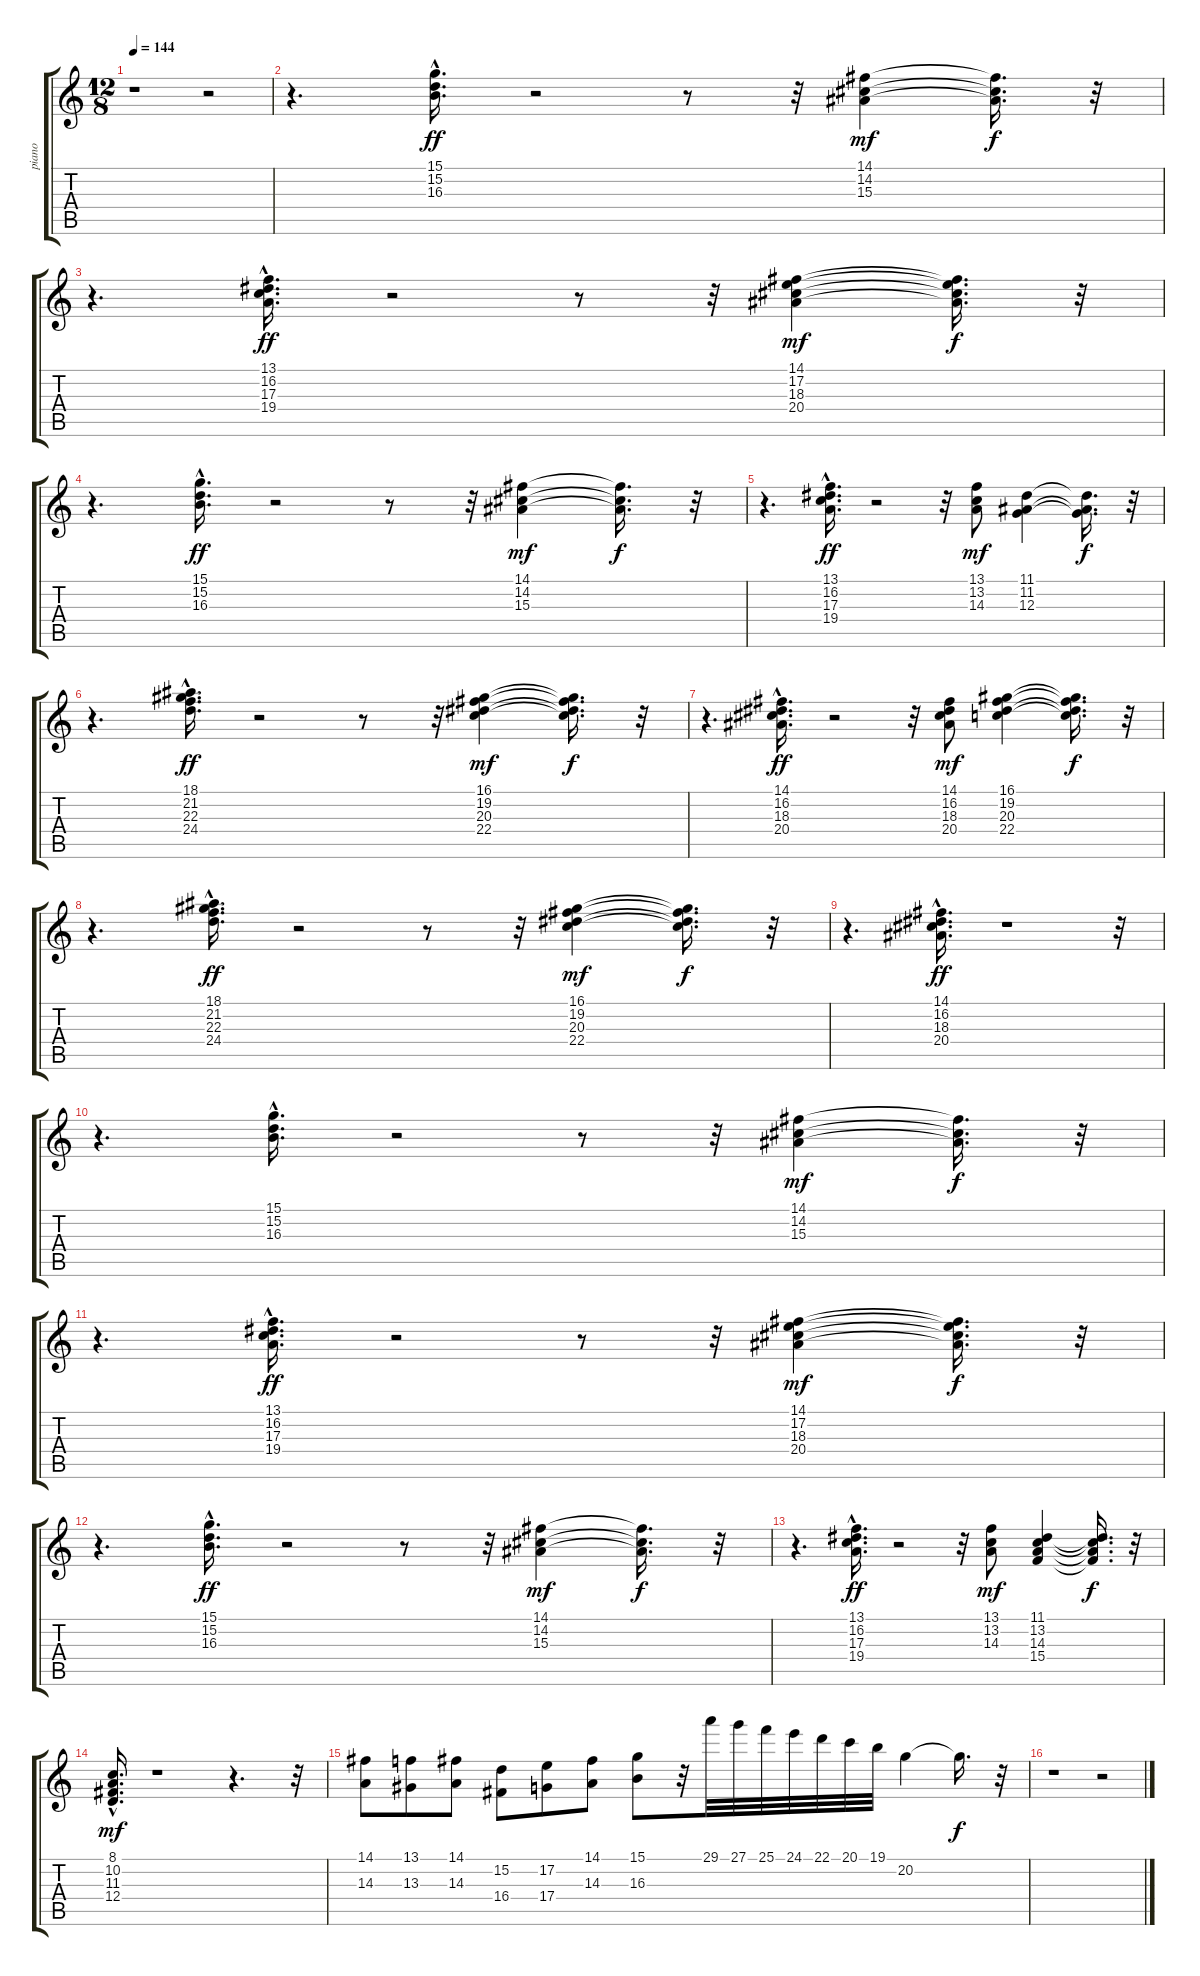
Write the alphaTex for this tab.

\track ("piano" "piano") {instrument acousticgrandpiano}
\staff {score tabs}
\tuning (E4 B3 G3 D3 A2 E2) {hide}
\ts (12 8)
\tempo 144
\clef g2
\ks c
r.1{dy ff instrument acousticgrandpiano} r.2 |
r.4{d} (15.1{hac} 15.2{hac} 16.3{hac}).16{d} r.2 r.8 r.32 (14.1 14.2 15.3).4{dy mf} (14.1{t} 14.2{t} 15.3{t}).16{d dy f} r.32 |
r.4{d} (13.1{hac} 16.2{hac} 17.3{hac} 19.4{hac}).16{d dy ff} r.2 r.8 r.32 (14.1 17.2 18.3 20.4).4{dy mf} (14.1{t} 17.2{t} 18.3{t} 20.4{t}).16{d dy f} r.32 |
r.4{d} (15.1{hac} 15.2{hac} 16.3{hac}).16{d dy ff} r.2 r.8 r.32 (14.1 14.2 15.3).4{dy mf} (14.1{t} 14.2{t} 15.3{t}).16{d dy f} r.32 |
r.4{d} (13.1{hac} 16.2{hac} 17.3{hac} 19.4{hac}).16{d dy ff} r.2 r.32 (13.1 13.2 14.3).8{dy mf} (11.1 11.2 12.3).4 (11.1{t} 11.2{t} 12.3{t}).16{d dy f} r.32 |
r.4{d} (18.1{hac} 21.2{hac} 22.3{hac} 24.4{hac}).16{d dy ff} r.2 r.8 r.32 (16.1 19.2 20.3 22.4).4{dy mf} (16.1{t} 19.2{t} 20.3{t} 22.4{t}).16{d dy f} r.32 |
r.4{d} (14.1{hac} 16.2{hac} 18.3{hac} 20.4{hac}).16{d dy ff} r.2 r.32 (14.1 16.2 18.3 20.4).8{dy mf} (16.1 19.2 20.3 22.4).4 (16.1{t} 19.2{t} 20.3{t} 22.4{t}).16{d dy f} r.32 |
r.4{d} (18.1{hac} 21.2{hac} 22.3{hac} 24.4{hac}).16{d dy ff} r.2 r.8 r.32 (16.1 19.2 20.3 22.4).4{dy mf} (16.1{t} 19.2{t} 20.3{t} 22.4{t}).16{d dy f} r.32 |
r.4{d} (14.1{hac} 16.2{hac} 18.3{hac} 20.4{hac}).16{d dy ff} r.1 r.32 |
r.4{d} (15.1{hac} 15.2{hac} 16.3{hac}).16{d} r.2 r.8 r.32 (14.1 14.2 15.3).4{dy mf} (14.1{t} 14.2{t} 15.3{t}).16{d dy f} r.32 |
r.4{d} (13.1{hac} 16.2{hac} 17.3{hac} 19.4{hac}).16{d dy ff} r.2 r.8 r.32 (14.1 17.2 18.3 20.4).4{dy mf} (14.1{t} 17.2{t} 18.3{t} 20.4{t}).16{d dy f} r.32 |
r.4{d} (15.1{hac} 15.2{hac} 16.3{hac}).16{d dy ff} r.2 r.8 r.32 (14.1 14.2 15.3).4{dy mf} (14.1{t} 14.2{t} 15.3{t}).16{d dy f} r.32 |
r.4{d} (13.1{hac} 16.2{hac} 17.3{hac} 19.4{hac}).16{d dy ff} r.2 r.32 (13.1 13.2 14.3).8{dy mf} (11.1 13.2 14.3 15.4).4 (11.1{t} 13.2{t} 14.3{t} 15.4{t}).16{d dy f} r.32 |
(8.1{hac} 10.2{hac} 11.3{hac} 12.4{hac}).16{d dy mf} r.1 r.4{d} r.32 |
(14.1 14.3).8 (13.1 13.3).8 (14.1 14.3).8 (15.2 16.4).8 (17.2 17.4).8 (14.1 14.3).8 (15.1 16.3).8 r.32 29.1.32 27.1.32 25.1.32 24.1.32 22.1.32 20.1.32 19.1.32 20.2.4 20.2{t}.16{d dy f} r.32 |
r.1 r.2
